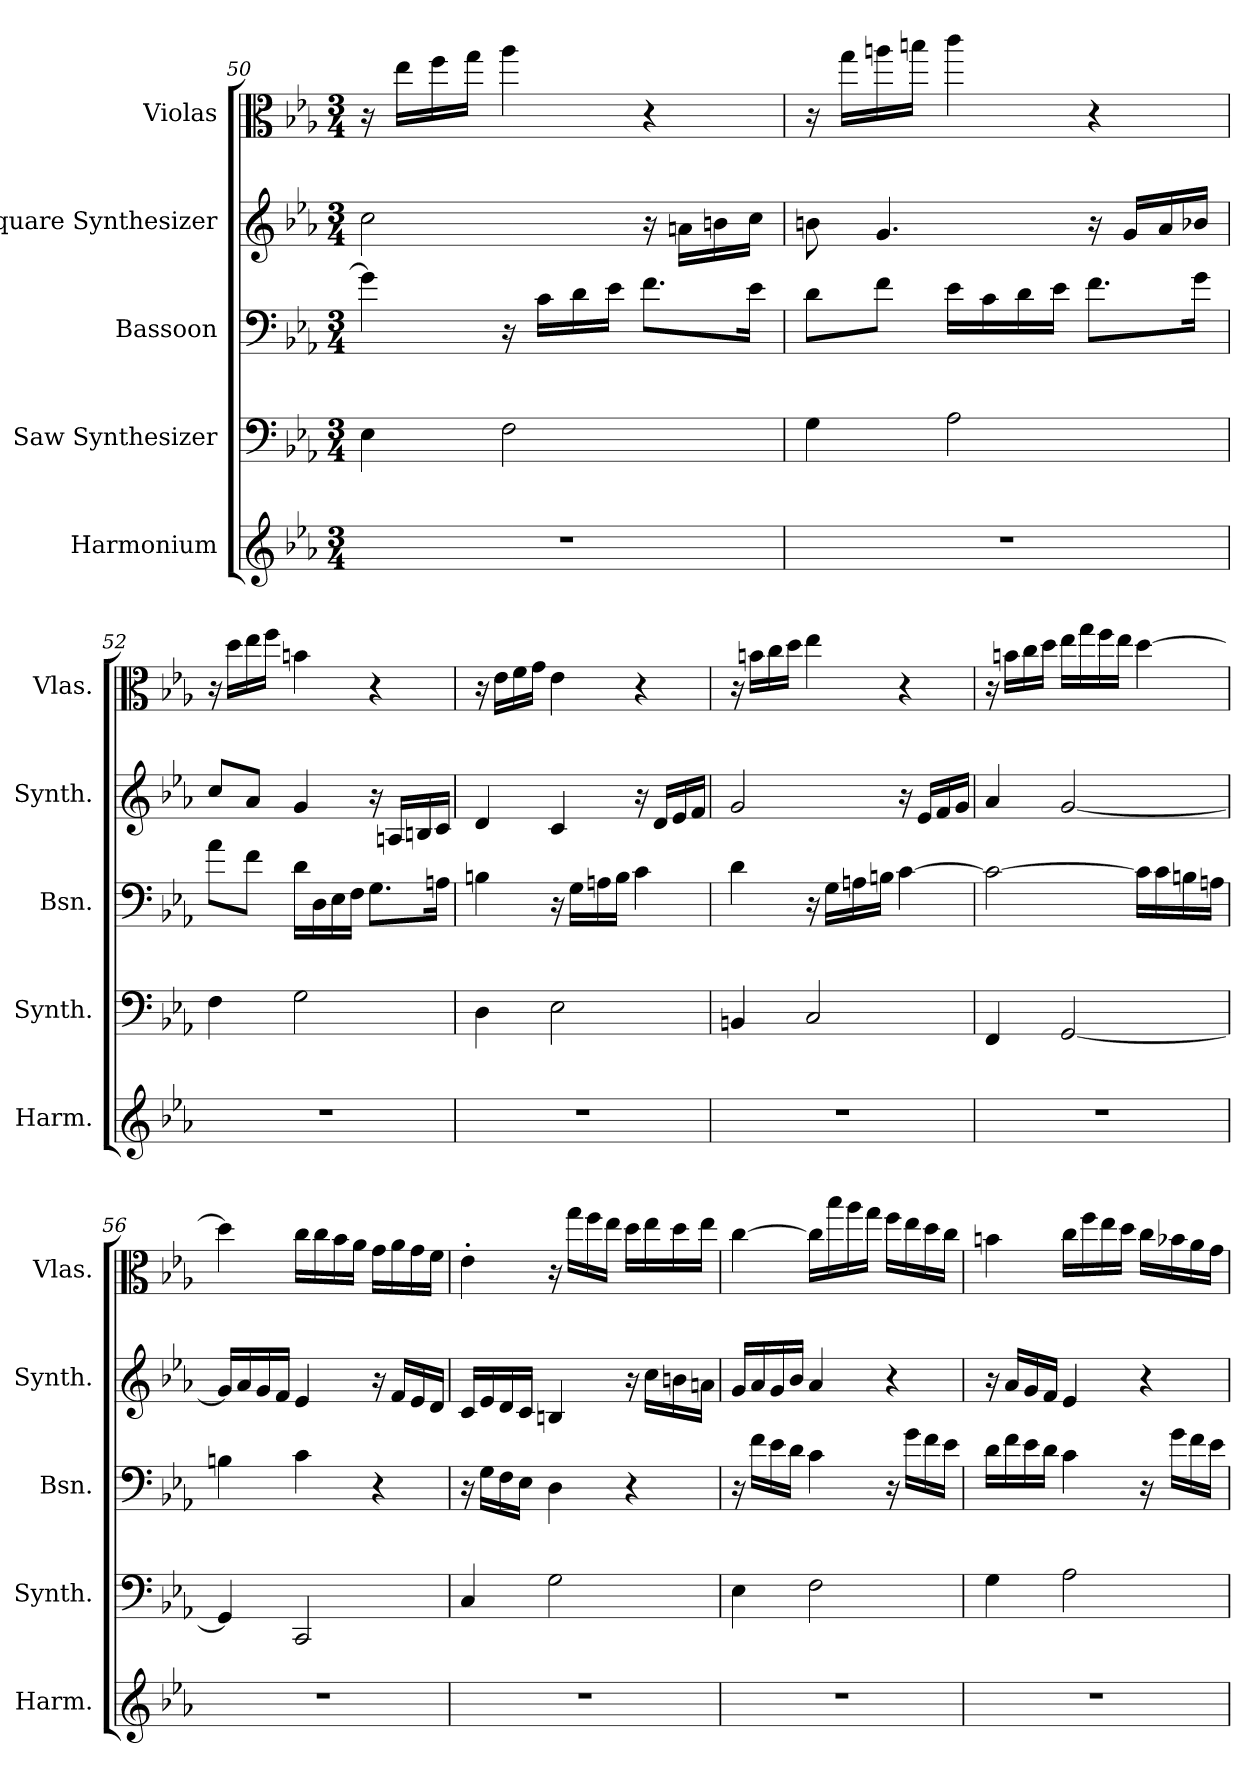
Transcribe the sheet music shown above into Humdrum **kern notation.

**kern	**kern	**kern	**kern	**kern
*part5	*part4	*part3	*part2	*part1
*staff5	*staff4	*staff3	*staff2	*staff1
*I"Harmonium	*I"Saw Synthesizer	*I"Bassoon	*I"Square Synthesizer	*I"Violas
*I'Harm.	*I'Synth.	*I'Bsn.	*I'Synth.	*I'Vlas.
*clefG2	*clefF4	*clefF4	*clefG2	*clefC3
*k[b-e-a-]	*k[b-e-a-]	*k[b-e-a-]	*k[b-e-a-]	*k[b-e-a-]
*M3/4	*M3/4	*M3/4	*M3/4	*M3/4
=50	=50	=50	=50	=50
2.r	4E-\	4g\]	2cc\	16r
.	.	.	.	16ee-\LL
.	.	.	.	16ff\
.	.	.	.	16gg\JJ
.	2F\	16r	.	4aa-\
.	.	16c\LL	.	.
.	.	16d\	.	.
.	.	16e-\JJ	.	.
.	.	8.f\L	16r	4r
.	.	.	16an\LL	.
.	.	.	16bn\	.
.	.	16e-\Jk	16cc\JJ	.
!!LO:LB:g=z
=51	=51	=51	=51	=51
2.r	4G\	8d\L	8bn\	16r
.	.	.	.	16gg\LL
.	.	8f\J	4.g/	16aan\
.	.	.	.	16bbn\JJ
.	2A-\	16e-\LL	.	4ccc\
.	.	16c\	.	.
.	.	16d\	.	.
.	.	16e-\JJ	.	.
.	.	8.f\L	16r	4r
.	.	.	16g/LL	.
.	.	.	16a-/	.
.	.	16g\Jk	16b-X/JJ	.
=52	=52	=52	=52	=52
2.r	4F\	8a-\L	8cc/L	16r
.	.	.	.	16dd\LL
.	.	8f\J	8a-/J	16ee-\
.	.	.	.	16ff\JJ
.	2G\	16d\LL	4g/	4bn\
.	.	16D\	.	.
.	.	16E-\	.	.
.	.	16F\JJ	.	.
.	.	8.G\L	16r	4r
.	.	.	16An/LL	.
.	.	.	16Bn/	.
.	.	16An\Jk	16c/JJ	.
!!LO:PB:g=z
=53	=53	=53	=53	=53
2.r	4D\	4Bn\	4d/	16r
.	.	.	.	16e-\LL
.	.	.	.	16f\
.	.	.	.	16g\JJ
.	2E-\	16r	4c/	4e-\
.	.	16G\LL	.	.
.	.	16An\	.	.
.	.	16B\JJ	.	.
.	.	4c\	16r	4r
.	.	.	16d/LL	.
.	.	.	16e-/	.
.	.	.	16f/JJ	.
=54	=54	=54	=54	=54
2.r	4BBn/	4d\	2g/	16r
.	.	.	.	16bn\LL
.	.	.	.	16cc\
.	.	.	.	16dd\JJ
.	2C/	16r	.	4ee-\
.	.	16G\LL	.	.
.	.	16An\	.	.
.	.	16Bn\JJ	.	.
.	.	[4c\	16r	4r
.	.	.	16e-/LL	.
.	.	.	16f/	.
.	.	.	16g/JJ	.
!!LO:LB:g=z
=55	=55	=55	=55	=55
2.r	4FF/	2c\_	4a-/	16r
.	.	.	.	16bn\LL
.	.	.	.	16cc\
.	.	.	.	16dd\JJ
.	[2GG/	.	[2g/	16ee-\LL
.	.	.	.	16gg\
.	.	.	.	16ff\
.	.	.	.	16ee-\JJ
.	.	16c\LL]	.	[4dd\
.	.	16c\	.	.
.	.	16Bn\	.	.
.	.	16An\JJ	.	.
=56	=56	=56	=56	=56
2.r	4GG/]	4Bn\	16g/LL]	4dd\]
.	.	.	16a-/	.
.	.	.	16g/	.
.	.	.	16f/JJ	.
.	2CC/	4c\	4e-/	16cc\LL
.	.	.	.	16cc\
.	.	.	.	16b-\
.	.	.	.	16a-\JJ
.	.	4r	16r	16g\LL
.	.	.	16f/LL	16a-\
.	.	.	16e-/	16g\
.	.	.	16d/JJ	16f\JJ
!!LO:PB:g=z
=57	=57	=57	=57	=57
2.r	4C/	16r	16c/LL	4e-'\
.	.	16G\LL	16e-/	.
.	.	16F\	16d/	.
.	.	16E-\JJ	16c/JJ	.
.	2G\	4D\	4Bn/	16r
.	.	.	.	16gg\LL
.	.	.	.	16ff\
.	.	.	.	16ee-\JJ
.	.	4r	16r	16dd\LL
.	.	.	16cc\LL	16ee-\
.	.	.	16bn\	16dd\
.	.	.	16an\JJ	16ee-\JJ
=58	=58	=58	=58	=58
2.r	4E-\	16r	16g/LL	[4cc\
.	.	16f\LL	16a-/	.
.	.	16e-\	16g/	.
.	.	16d\JJ	16b-/JJ	.
.	2F\	4c\	4a-/	16cc\LL]
.	.	.	.	16bb-\
.	.	.	.	16aa-\
.	.	.	.	16gg\JJ
.	.	16r	4r	16ff\LL
.	.	16g\LL	.	16ee-\
.	.	16f\	.	16dd\
.	.	16e-\JJ	.	16cc\JJ
!!LO:LB:g=z
=59	=59	=59	=59	=59
2.r	4G\	16d\LL	16r	4bn\
.	.	16f\	16a-/LL	.
.	.	16e-\	16g/	.
.	.	16d\JJ	16f/JJ	.
.	2A-\	4c\	4e-/	16cc\LL
.	.	.	.	16ff\
.	.	.	.	16ee-\
.	.	.	.	16dd\JJ
.	.	16r	4r	16cc\LL
.	.	16g\LL	.	16b-X\
.	.	16f\	.	16a-\
.	.	16e-\JJ	.	16g\JJ
=	=	=	=	=
*-	*-	*-	*-	*-
